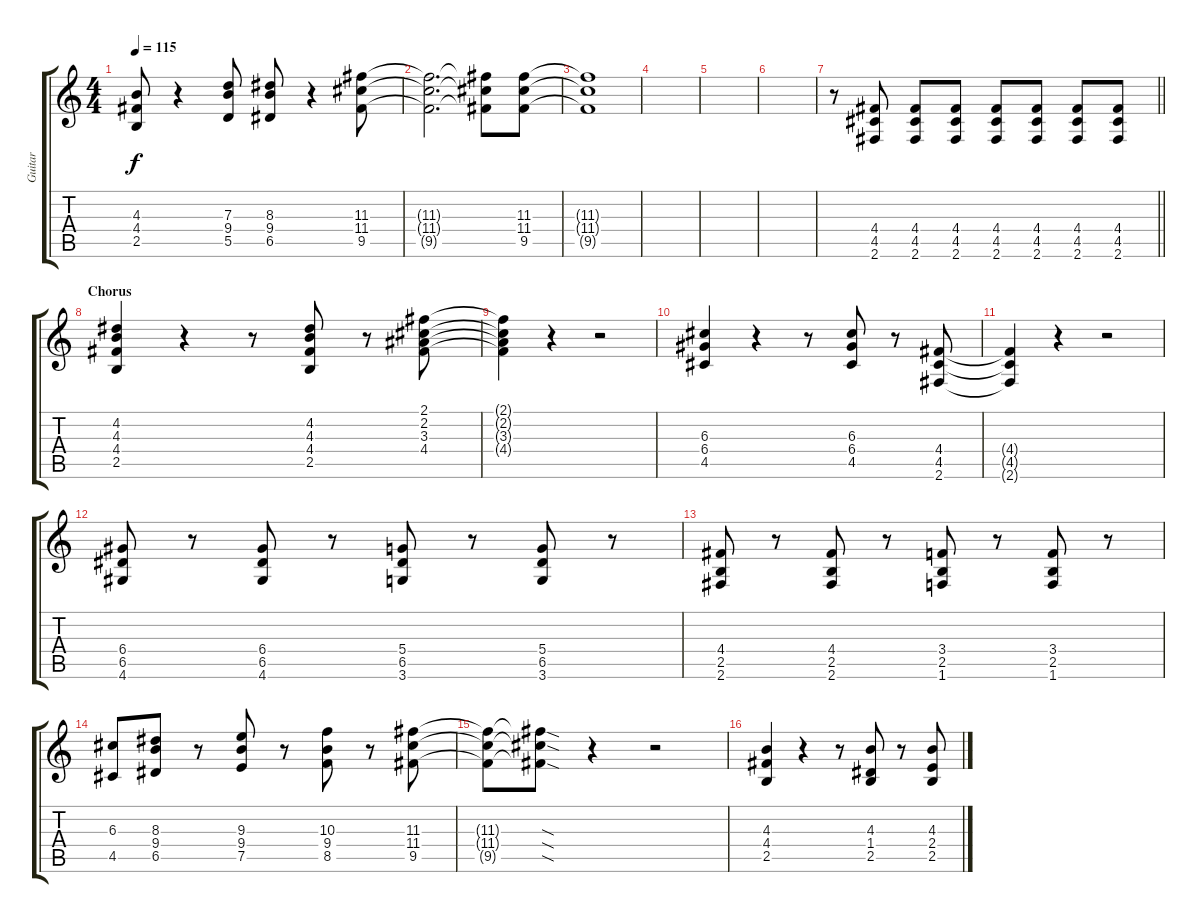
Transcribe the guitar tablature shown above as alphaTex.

\track ("Guitar" "Guitar") {instrument distortionguitar}
\staff {score tabs}
\tuning (E4 B3 G3 D3 A2 E2) {hide}
\ts (4 4)
\tempo 115
\clef g2
\ks c
(4.3 4.4 2.5).8{dy f} r.4 (7.3 9.4 5.5).8 (8.3 9.4 6.5).8 r.4 (11.3 11.4 9.5).8 |
(11.3{t} 11.4{t} 9.5{t}).2{d} (11.3{t} 11.4{t} 9.5{t}).8 (11.3 11.4 9.5).8 |
(11.3{t} 11.4{t} 9.5{t}).1 |
|
|
|
\barLineRight lightlight
r.8 (4.4 4.5 2.6).8 (4.4 4.5 2.6).8 (4.4 4.5 2.6).8 (4.4 4.5 2.6).8 (4.4 4.5 2.6).8 (4.4 4.5 2.6).8 (4.4 4.5 2.6).8 |
\section ("" "Chorus")
(4.2 4.3 4.4 2.5).4{volume 13 instrument distortionguitar} r.4 r.8 (4.2 4.3 4.4 2.5).8 r.8 (2.1 2.2 3.3 4.4).8 |
(2.1{t} 2.2{t} 3.3{t} 4.4{t}).4 r.4 r.2 |
(6.3 6.4 4.5).4 r.4 r.8 (6.3 6.4 4.5).8 r.8 (4.4 4.5 2.6).8 |
(4.4{t} 4.5{t} 2.6{t}).4 r.4 r.2 |
(6.4 6.5 4.6).8 r.8 (6.4 6.5 4.6).8 r.8 (5.4 6.5 3.6).8 r.8 (5.4 6.5 3.6).8 r.8 |
(4.4 2.5 2.6).8 r.8 (4.4 2.5 2.6).8 r.8 (3.4 2.5 1.6).8 r.8 (3.4 2.5 1.6).8 r.8 |
(6.3 4.5).8 (8.3 9.4 6.5).8 r.8 (9.3 9.4 7.5).8 r.8 (10.3 9.4 8.5).8 r.8 (11.3 11.4 9.5).8 |
(11.3{t} 11.4{t} 9.5{t}).8 (11.3{sod t} 11.4{sod t} 9.5{sod t}).8 r.4 r.2 |
(4.3 4.4 2.5).4 r.4 r.8 (4.3 1.4 2.5).8 r.8 (4.3 2.4 2.5).8
